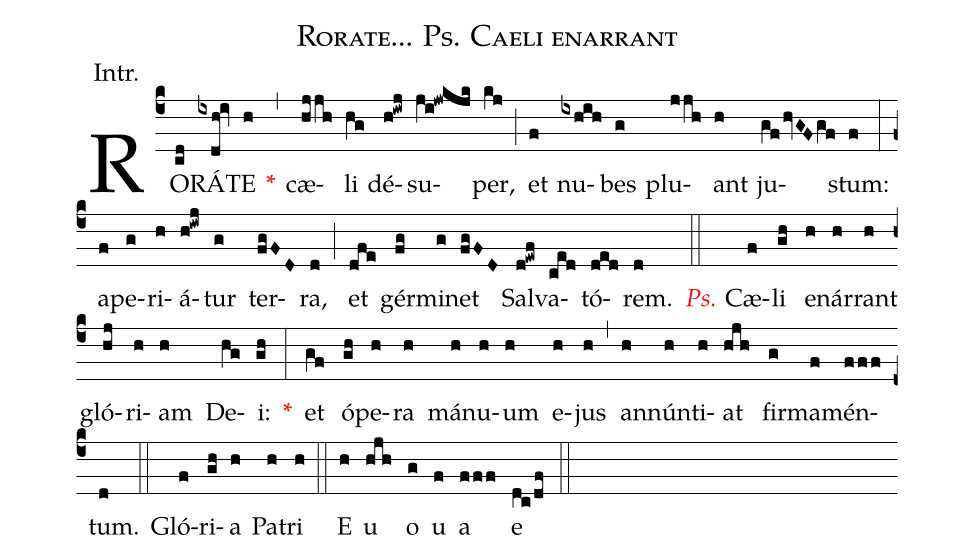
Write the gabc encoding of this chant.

name:Rorate... Ps. Caeli enarrant;
annotation:Intr.;
mode:I.;
office-part:Introit;
%%
(c4) RO(cd)RÁ(ixdh!iv)TE(h) <v>\red{*}</v>(,) cæ(hjjh)li(hg) dé(h!iwj)su(ji!jwkjk)per,(kj) (;) et(f) nu(ixhih)bes(g) plu(jjh)ant(h) ju(gf/hvGF/gf)stum:(f) (:) a(f)pe(g)ri(h)á(h!iwj)tur(g) ter(fgFD)ra,(d) (;) et(dfe) gér(fg)mi(g)net(fgFD) Sal(d!ewf)va(ced)tó(ded)rem.(d) (::) <v>\redit{Ps.}</v> Cæ(f)li(gh) e(h)nár(h)rant(h) gló(hj)ri(h)am(h) De(hg)i:(gh) <v>\red{*}</v>(:) et(gf) ó(gh)pe(h)ra(h) má(h)nu(h)um(h) e(h)jus(h) (,) an(h)nún(h)ti(h)at(hjh) fir(g)ma(f)mén(fff)tum.(d) (::) Gló(f)ri(gh)a(h) Pa(h)tri(h) (::) E(h) u(hjh) o(g) u(f) a(fff) e(dc/df) (::)
